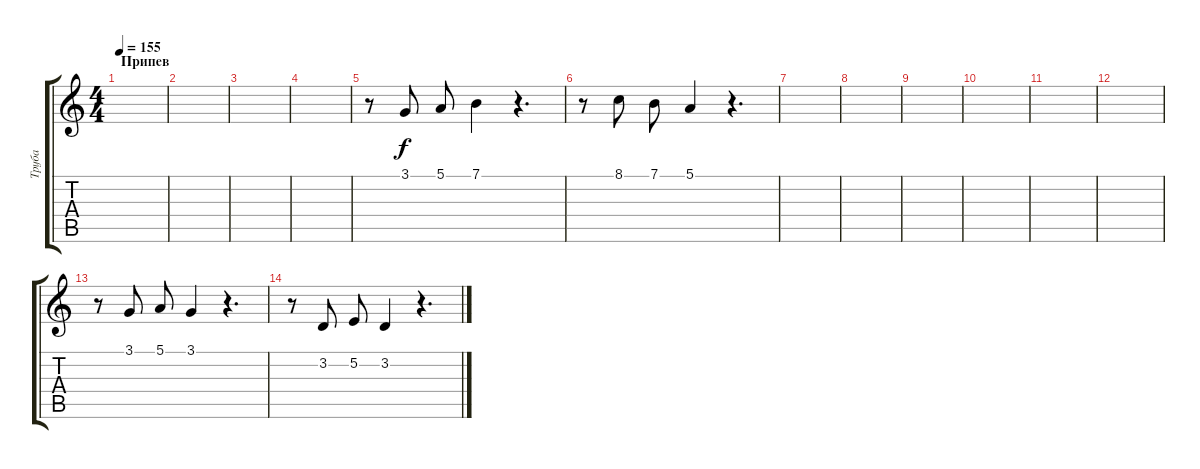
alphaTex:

\track ("Труба" "Труба") {instrument tuba}
\staff {score tabs}
\tuning (E4 B3 G3 D3 A2 E2) {hide}
\ts (4 4)
\section ("" "Припев")
\tempo 155
\clef g2
\ks c
|
|
|
|
r.8 3.1.8 5.1.8 7.1.4 r.4{d} |
r.8 8.1.8 7.1.8 5.1.4 r.4{d} |
|
|
|
|
|
|
r.8 3.1.8 5.1.8 3.1.4 r.4{d} |
r.8 3.2.8 5.2.8 3.2.4 r.4{d}
